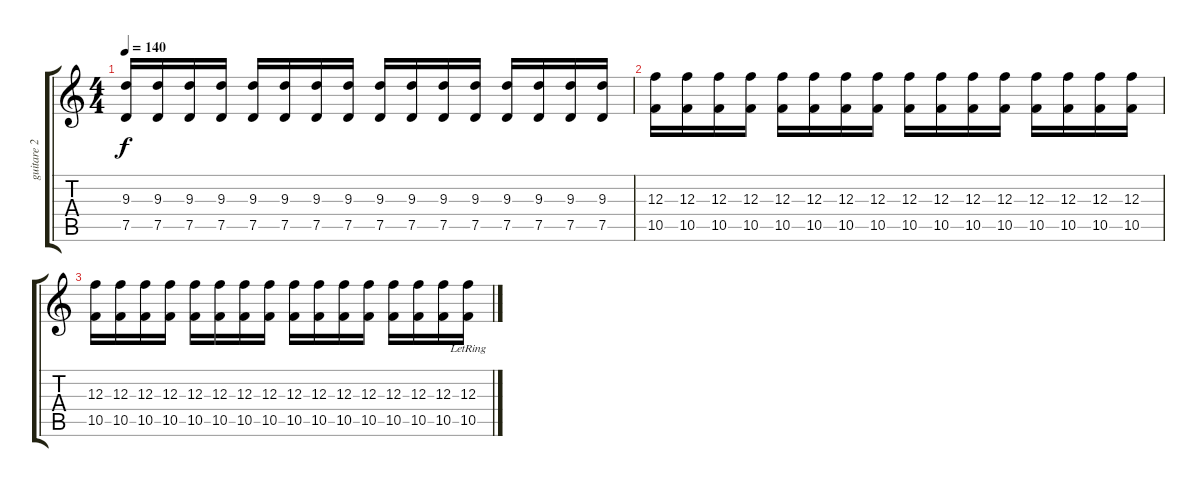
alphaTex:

\track ("guitare 2 et lead" "guitare 2 ") {instrument distortionguitar}
\staff {score tabs}
\tuning (D4 A3 F3 C3 G2 D2) {hide}
\ts (4 4)
\tempo 140
\clef g2
\ks c
(9.3 7.5).16{dy f} (9.3 7.5).16 (9.3 7.5).16 (9.3 7.5).16 (9.3 7.5).16 (9.3 7.5).16 (9.3 7.5).16 (9.3 7.5).16 (9.3 7.5).16 (9.3 7.5).16 (9.3 7.5).16 (9.3 7.5).16 (9.3 7.5).16 (9.3 7.5).16 (9.3 7.5).16 (9.3 7.5).16 |
(12.3 10.5).16 (12.3 10.5).16 (12.3 10.5).16 (12.3 10.5).16 (12.3 10.5).16 (12.3 10.5).16 (12.3 10.5).16 (12.3 10.5).16 (12.3 10.5).16 (12.3 10.5).16 (12.3 10.5).16 (12.3 10.5).16 (12.3 10.5).16 (12.3 10.5).16 (12.3 10.5).16 (12.3 10.5).16 |
(12.3 10.5).16 (12.3 10.5).16 (12.3 10.5).16 (12.3 10.5).16 (12.3 10.5).16 (12.3 10.5).16 (12.3 10.5).16 (12.3 10.5).16 (12.3 10.5).16 (12.3 10.5).16 (12.3 10.5).16 (12.3 10.5).16 (12.3 10.5).16 (12.3 10.5).16 (12.3 10.5).16 (12.3{lr} 10.5{lr}).16
